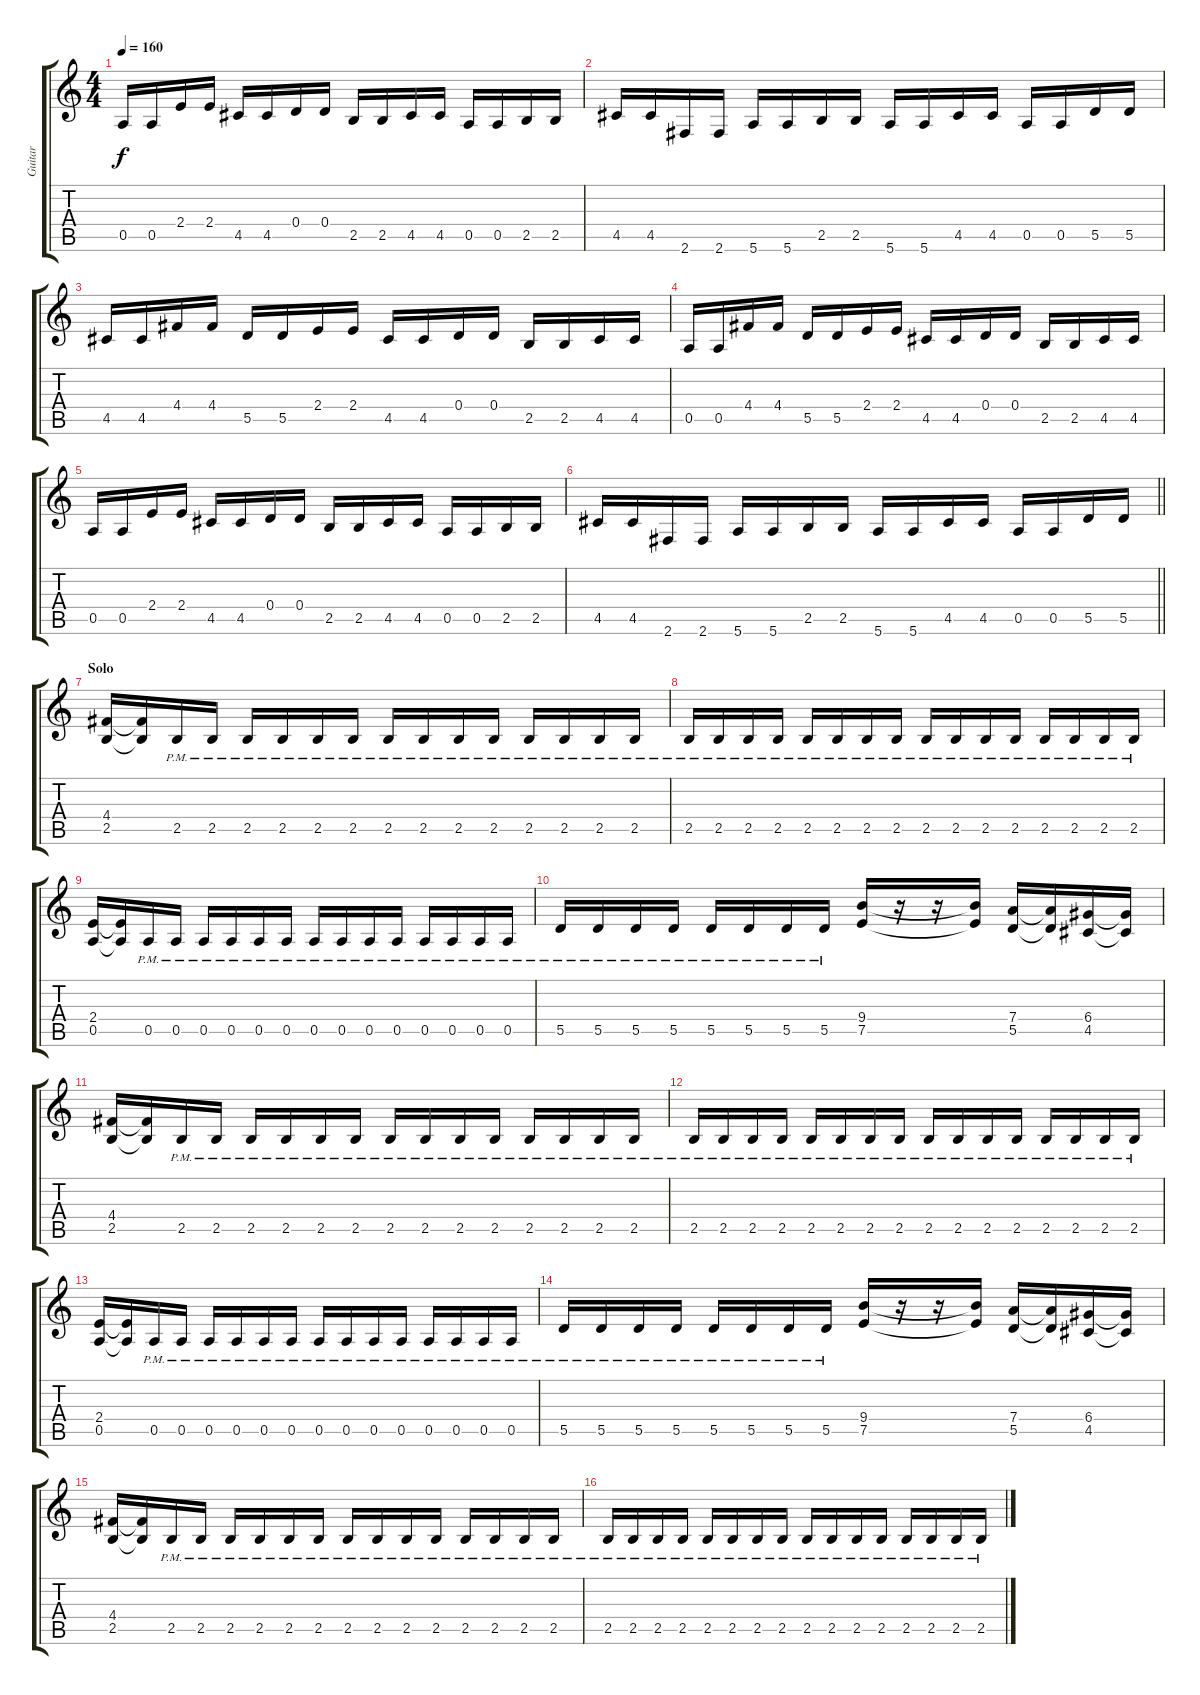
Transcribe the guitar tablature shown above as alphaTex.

\track ("Guitar" "Guitar") {instrument distortionguitar}
\staff {score tabs}
\tuning (E4 B3 G3 D3 A2 E2) {hide}
\ts (4 4)
\tempo 160
\clef g2
\ks c
0.5.16{dy f} 0.5.16 2.4.16 2.4.16 4.5.16 4.5.16 0.4.16 0.4.16 2.5.16 2.5.16 4.5.16 4.5.16 0.5.16 0.5.16 2.5.16 2.5.16 |
4.5.16 4.5.16 2.6.16 2.6.16 5.6.16 5.6.16 2.5.16 2.5.16 5.6.16 5.6.16 4.5.16 4.5.16 0.5.16 0.5.16 5.5.16 5.5.16 |
4.5.16 4.5.16 4.4.16 4.4.16 5.5.16 5.5.16 2.4.16 2.4.16 4.5.16 4.5.16 0.4.16 0.4.16 2.5.16 2.5.16 4.5.16 4.5.16 |
0.5.16 0.5.16 4.4.16 4.4.16 5.5.16 5.5.16 2.4.16 2.4.16 4.5.16 4.5.16 0.4.16 0.4.16 2.5.16 2.5.16 4.5.16 4.5.16 |
0.5.16 0.5.16 2.4.16 2.4.16 4.5.16 4.5.16 0.4.16 0.4.16 2.5.16 2.5.16 4.5.16 4.5.16 0.5.16 0.5.16 2.5.16 2.5.16 |
\barLineRight lightlight
4.5.16 4.5.16 2.6.16 2.6.16 5.6.16 5.6.16 2.5.16 2.5.16 5.6.16 5.6.16 4.5.16 4.5.16 0.5.16 0.5.16 5.5.16 5.5.16 |
\section ("" "Solo")
(4.4 2.5).16 (4.4{t} 2.5{t}).16 2.5{pm}.16 2.5{pm}.16 2.5{pm}.16 2.5{pm}.16 2.5{pm}.16 2.5{pm}.16 2.5{pm}.16 2.5{pm}.16 2.5{pm}.16 2.5{pm}.16 2.5{pm}.16 2.5{pm}.16 2.5{pm}.16 2.5{pm}.16 |
2.5{pm}.16 2.5{pm}.16 2.5{pm}.16 2.5{pm}.16 2.5{pm}.16 2.5{pm}.16 2.5{pm}.16 2.5{pm}.16 2.5{pm}.16 2.5{pm}.16 2.5{pm}.16 2.5{pm}.16 2.5{pm}.16 2.5{pm}.16 2.5{pm}.16 2.5{pm}.16 |
(2.4 0.5).16 (2.4{t} 0.5{t}).16 0.5{pm}.16 0.5{pm}.16 0.5{pm}.16 0.5{pm}.16 0.5{pm}.16 0.5{pm}.16 0.5{pm}.16 0.5{pm}.16 0.5{pm}.16 0.5{pm}.16 0.5{pm}.16 0.5{pm}.16 0.5{pm}.16 0.5{pm}.16 |
5.5{pm}.16 5.5{pm}.16 5.5{pm}.16 5.5{pm}.16 5.5{pm}.16 5.5{pm}.16 5.5{pm}.16 5.5{pm}.16 (9.4 7.5).16 r.16 r.16 (9.4{t} 7.5{t}).16 (7.4 5.5).16 (7.4{t} 5.5{t}).16 (6.4 4.5).16 (6.4{t} 4.5{t}).16 |
(4.4 2.5).16 (4.4{t} 2.5{t}).16 2.5{pm}.16 2.5{pm}.16 2.5{pm}.16 2.5{pm}.16 2.5{pm}.16 2.5{pm}.16 2.5{pm}.16 2.5{pm}.16 2.5{pm}.16 2.5{pm}.16 2.5{pm}.16 2.5{pm}.16 2.5{pm}.16 2.5{pm}.16 |
2.5{pm}.16 2.5{pm}.16 2.5{pm}.16 2.5{pm}.16 2.5{pm}.16 2.5{pm}.16 2.5{pm}.16 2.5{pm}.16 2.5{pm}.16 2.5{pm}.16 2.5{pm}.16 2.5{pm}.16 2.5{pm}.16 2.5{pm}.16 2.5{pm}.16 2.5{pm}.16 |
(2.4 0.5).16 (2.4{t} 0.5{t}).16 0.5{pm}.16 0.5{pm}.16 0.5{pm}.16 0.5{pm}.16 0.5{pm}.16 0.5{pm}.16 0.5{pm}.16 0.5{pm}.16 0.5{pm}.16 0.5{pm}.16 0.5{pm}.16 0.5{pm}.16 0.5{pm}.16 0.5{pm}.16 |
5.5{pm}.16 5.5{pm}.16 5.5{pm}.16 5.5{pm}.16 5.5{pm}.16 5.5{pm}.16 5.5{pm}.16 5.5{pm}.16 (9.4 7.5).16 r.16 r.16 (9.4{t} 7.5{t}).16 (7.4 5.5).16 (7.4{t} 5.5{t}).16 (6.4 4.5).16 (6.4{t} 4.5{t}).16 |
(4.4 2.5).16 (4.4{t} 2.5{t}).16 2.5{pm}.16 2.5{pm}.16 2.5{pm}.16 2.5{pm}.16 2.5{pm}.16 2.5{pm}.16 2.5{pm}.16 2.5{pm}.16 2.5{pm}.16 2.5{pm}.16 2.5{pm}.16 2.5{pm}.16 2.5{pm}.16 2.5{pm}.16 |
2.5{pm}.16 2.5{pm}.16 2.5{pm}.16 2.5{pm}.16 2.5{pm}.16 2.5{pm}.16 2.5{pm}.16 2.5{pm}.16 2.5{pm}.16 2.5{pm}.16 2.5{pm}.16 2.5{pm}.16 2.5{pm}.16 2.5{pm}.16 2.5{pm}.16 2.5{pm}.16
